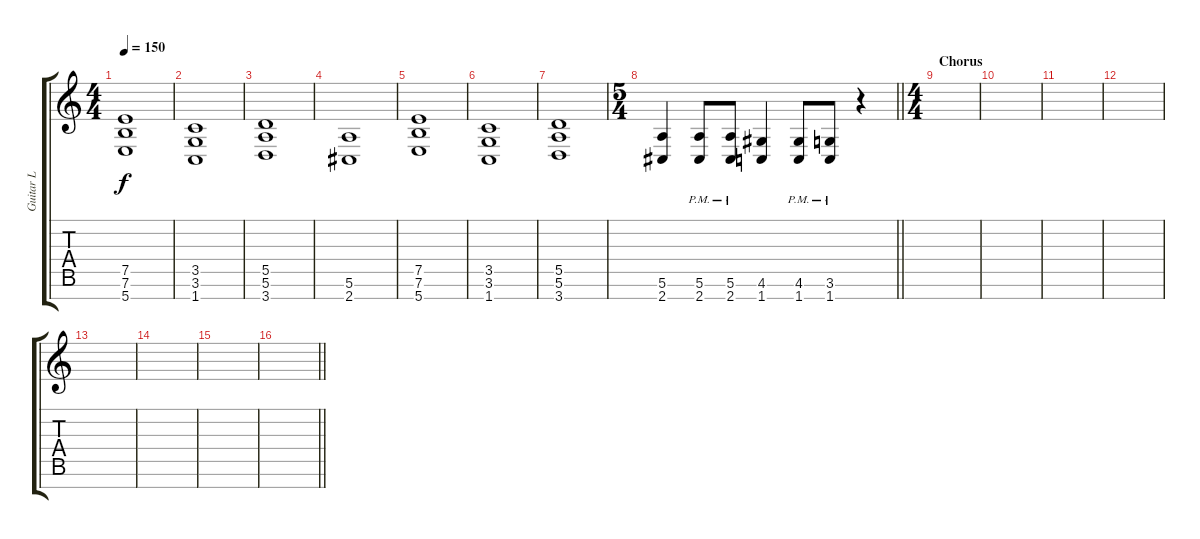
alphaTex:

\track ("Guitar L" "Guitar L") {instrument distortionguitar}
\staff {score tabs}
\tuning (E4 B3 G3 D3 A2 E2 B1) {hide}
\ts (4 4)
\section ("" "")
\tempo 150
\clef g2
\ks c
(7.5 7.6 5.7).1{dy f} |
(3.5 3.6 1.7).1 |
(5.5 5.6 3.7).1 |
(5.6 2.7).1 |
(7.5 7.6 5.7).1 |
(3.5 3.6 1.7).1 |
(5.5 5.6 3.7).1 |
\ts (5 4)
\barLineRight lightlight
(5.6 2.7).4 (5.6{pm} 2.7{pm}).8 (5.6{pm} 2.7{pm}).8 (4.6 1.7).4 (4.6{pm} 1.7{pm}).8 (3.6{pm} 1.7{pm}).8 r.4 |
\ts (4 4)
\section ("" "Chorus")
|
|
|
|
|
|
|
\barLineRight lightlight
